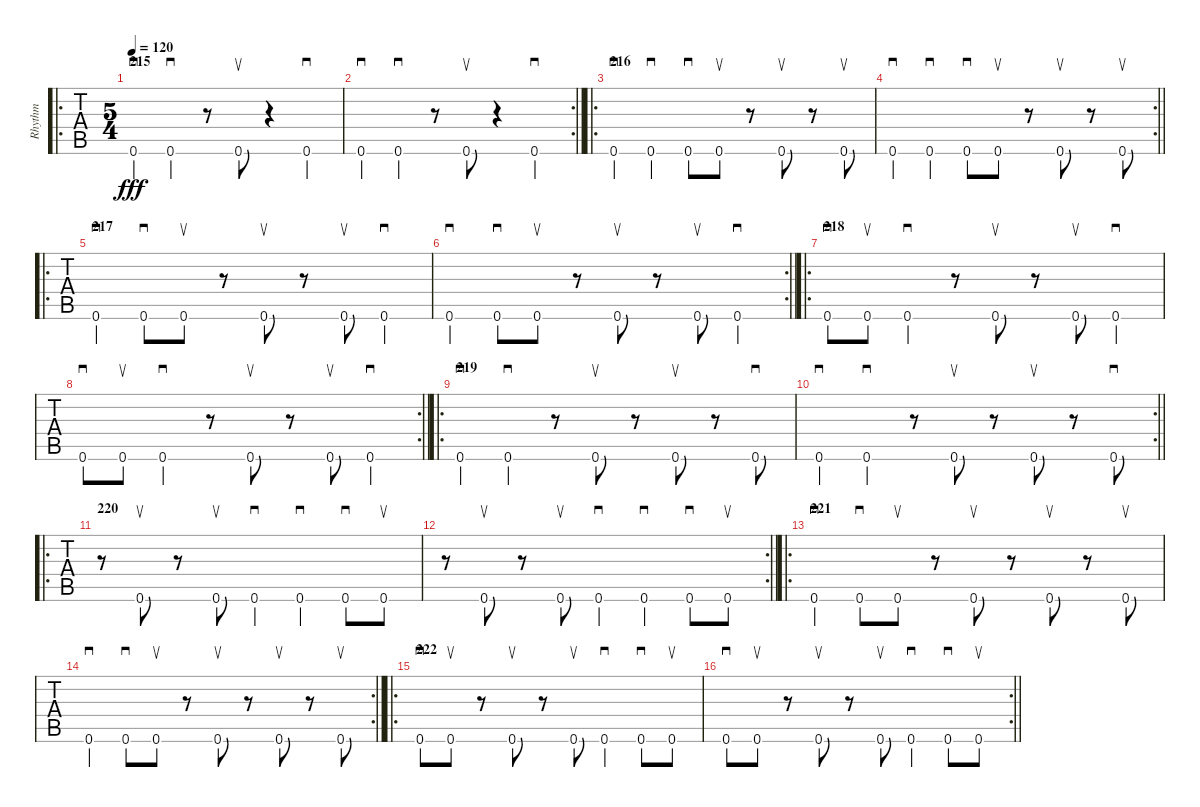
\track ("Rhythm" "Rhythm") {instrument acousticguitarsteel}
\staff {tabs}
\tuning (E4 B3 G3 D3 A2 E2) {hide}
\ro
\ts (5 4)
\section ("" "215")
\tempo 120
\clef g2
\ks c
0.6.4{sd dy fff instrument acousticguitarsteel} 0.6.4{sd} r.8 0.6.8{su} r.4 0.6.4{sd} |
\rc 2
\barLineRight lightlight
0.6.4{sd} 0.6.4{sd} r.8 0.6.8{su} r.4 0.6.4{sd} |
\ro
\section ("" "216")
0.6.4{sd} 0.6.4{sd} 0.6.8{sd} 0.6.8{su} r.8 0.6.8{su} r.8 0.6.8{su} |
\rc 2
\barLineRight lightlight
0.6.4{sd} 0.6.4{sd} 0.6.8{sd} 0.6.8{su} r.8 0.6.8{su} r.8 0.6.8{su} |
\ro
\section ("" "217")
0.6.4{sd} 0.6.8{sd} 0.6.8{su} r.8 0.6.8{su} r.8 0.6.8{su} 0.6.4{sd} |
\rc 2
\barLineRight lightlight
0.6.4{sd} 0.6.8{sd} 0.6.8{su} r.8 0.6.8{su} r.8 0.6.8{su} 0.6.4{sd} |
\ro
\section ("" "218")
0.6.8{sd} 0.6.8{su} 0.6.4{sd} r.8 0.6.8{su} r.8 0.6.8{su} 0.6.4{sd} |
\rc 2
\barLineRight lightlight
0.6.8{sd} 0.6.8{su} 0.6.4{sd} r.8 0.6.8{su} r.8 0.6.8{su} 0.6.4{sd} |
\ro
\section ("" "219")
0.6.4{sd} 0.6.4{sd} r.8 0.6.8{su} r.8 0.6.8{su} r.8 0.6.8{sd} |
\rc 2
\barLineRight lightlight
0.6.4{sd} 0.6.4{sd} r.8 0.6.8{su} r.8 0.6.8{su} r.8 0.6.8{sd} |
\ro
\section ("" "220")
r.8 0.6.8{su} r.8 0.6.8{su} 0.6.4{sd} 0.6.4{sd} 0.6.8{sd} 0.6.8{su} |
\rc 2
\barLineRight lightlight
r.8 0.6.8{su} r.8 0.6.8{su} 0.6.4{sd} 0.6.4{sd} 0.6.8{sd} 0.6.8{su} |
\ro
\section ("" "221")
0.6.4{sd} 0.6.8{sd} 0.6.8{su} r.8 0.6.8{su} r.8 0.6.8{su} r.8 0.6.8{su} |
\rc 2
\barLineRight lightlight
0.6.4{sd} 0.6.8{sd} 0.6.8{su} r.8 0.6.8{su} r.8 0.6.8{su} r.8 0.6.8{su} |
\ro
\section ("" "222")
0.6.8{sd} 0.6.8{su} r.8 0.6.8{su} r.8 0.6.8{su} 0.6.4{sd} 0.6.8{sd} 0.6.8{su} |
\rc 2
\barLineRight lightlight
0.6.8{sd} 0.6.8{su} r.8 0.6.8{su} r.8 0.6.8{su} 0.6.4{sd} 0.6.8{sd} 0.6.8{su}
